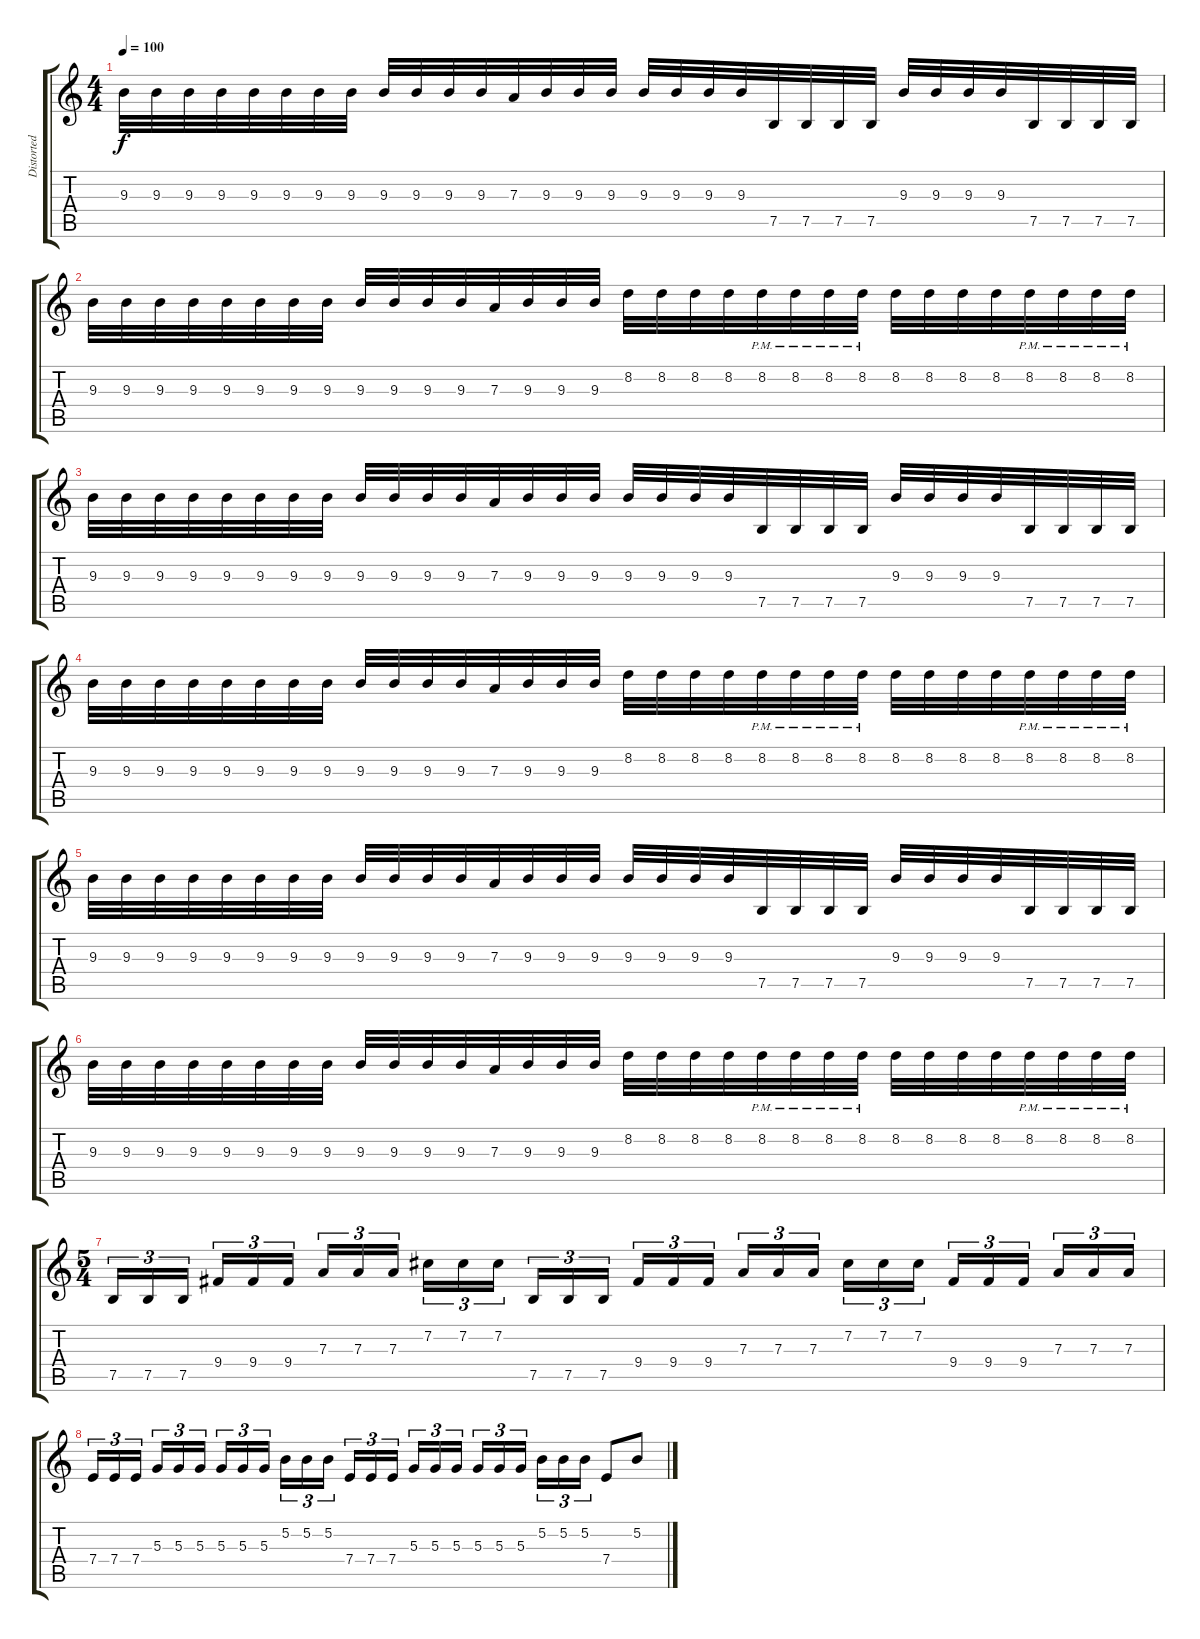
\track ("Distorted Guitar 2" "Distorted ") {instrument distortionguitar}
\staff {score tabs}
\tuning (B3 Gb3 D3 A2 E2 B1) {hide}
\ts (4 4)
\tempo 100
\clef g2
\ks c
9.3.32{dy f} 9.3.32 9.3.32 9.3.32 9.3.32 9.3.32 9.3.32 9.3.32 9.3.32 9.3.32 9.3.32 9.3.32 7.3.32 9.3.32 9.3.32 9.3.32 9.3.32 9.3.32 9.3.32 9.3.32 7.5.32 7.5.32 7.5.32 7.5.32 9.3.32 9.3.32 9.3.32 9.3.32 7.5.32 7.5.32 7.5.32 7.5.32 |
9.3.32 9.3.32 9.3.32 9.3.32 9.3.32 9.3.32 9.3.32 9.3.32 9.3.32 9.3.32 9.3.32 9.3.32 7.3.32 9.3.32 9.3.32 9.3.32 8.2.32 8.2.32 8.2.32 8.2.32 8.2{pm}.32 8.2{pm}.32 8.2{pm}.32 8.2{pm}.32 8.2.32 8.2.32 8.2.32 8.2.32 8.2{pm}.32 8.2{pm}.32 8.2{pm}.32 8.2{pm}.32 |
9.3.32 9.3.32 9.3.32 9.3.32 9.3.32 9.3.32 9.3.32 9.3.32 9.3.32 9.3.32 9.3.32 9.3.32 7.3.32 9.3.32 9.3.32 9.3.32 9.3.32 9.3.32 9.3.32 9.3.32 7.5.32 7.5.32 7.5.32 7.5.32 9.3.32 9.3.32 9.3.32 9.3.32 7.5.32 7.5.32 7.5.32 7.5.32 |
9.3.32 9.3.32 9.3.32 9.3.32 9.3.32 9.3.32 9.3.32 9.3.32 9.3.32 9.3.32 9.3.32 9.3.32 7.3.32 9.3.32 9.3.32 9.3.32 8.2.32 8.2.32 8.2.32 8.2.32 8.2{pm}.32 8.2{pm}.32 8.2{pm}.32 8.2{pm}.32 8.2.32 8.2.32 8.2.32 8.2.32 8.2{pm}.32 8.2{pm}.32 8.2{pm}.32 8.2{pm}.32 |
9.3.32 9.3.32 9.3.32 9.3.32 9.3.32 9.3.32 9.3.32 9.3.32 9.3.32 9.3.32 9.3.32 9.3.32 7.3.32 9.3.32 9.3.32 9.3.32 9.3.32 9.3.32 9.3.32 9.3.32 7.5.32 7.5.32 7.5.32 7.5.32 9.3.32 9.3.32 9.3.32 9.3.32 7.5.32 7.5.32 7.5.32 7.5.32 |
9.3.32 9.3.32 9.3.32 9.3.32 9.3.32 9.3.32 9.3.32 9.3.32 9.3.32 9.3.32 9.3.32 9.3.32 7.3.32 9.3.32 9.3.32 9.3.32 8.2.32 8.2.32 8.2.32 8.2.32 8.2{pm}.32 8.2{pm}.32 8.2{pm}.32 8.2{pm}.32 8.2.32 8.2.32 8.2.32 8.2.32 8.2{pm}.32 8.2{pm}.32 8.2{pm}.32 8.2{pm}.32 |
\ts (5 4)
7.5.16{tu (3 2)} 7.5.16{tu (3 2)} 7.5.16{tu (3 2) beam splitsecondary} 9.4.16{tu (3 2)} 9.4.16{tu (3 2)} 9.4.16{tu (3 2)} 7.3.16{tu (3 2)} 7.3.16{tu (3 2)} 7.3.16{tu (3 2) beam splitsecondary} 7.2.16{tu (3 2)} 7.2.16{tu (3 2)} 7.2.16{tu (3 2)} 7.5.16{tu (3 2)} 7.5.16{tu (3 2)} 7.5.16{tu (3 2) beam splitsecondary} 9.4.16{tu (3 2)} 9.4.16{tu (3 2)} 9.4.16{tu (3 2)} 7.3.16{tu (3 2)} 7.3.16{tu (3 2)} 7.3.16{tu (3 2) beam splitsecondary} 7.2.16{tu (3 2)} 7.2.16{tu (3 2)} 7.2.16{tu (3 2)} 9.4.16{tu (3 2)} 9.4.16{tu (3 2)} 9.4.16{tu (3 2) beam splitsecondary} 7.3.16{tu (3 2)} 7.3.16{tu (3 2)} 7.3.16{tu (3 2)} |
7.4.16{tu (3 2)} 7.4.16{tu (3 2)} 7.4.16{tu (3 2) beam splitsecondary} 5.3.16{tu (3 2)} 5.3.16{tu (3 2)} 5.3.16{tu (3 2)} 5.3.16{tu (3 2)} 5.3.16{tu (3 2)} 5.3.16{tu (3 2) beam splitsecondary} 5.2.16{tu (3 2)} 5.2.16{tu (3 2)} 5.2.16{tu (3 2)} 7.4.16{tu (3 2)} 7.4.16{tu (3 2)} 7.4.16{tu (3 2) beam splitsecondary} 5.3.16{tu (3 2)} 5.3.16{tu (3 2)} 5.3.16{tu (3 2)} 5.3.16{tu (3 2)} 5.3.16{tu (3 2)} 5.3.16{tu (3 2) beam splitsecondary} 5.2.16{tu (3 2)} 5.2.16{tu (3 2)} 5.2.16{tu (3 2)} 7.4.8 5.2.8
